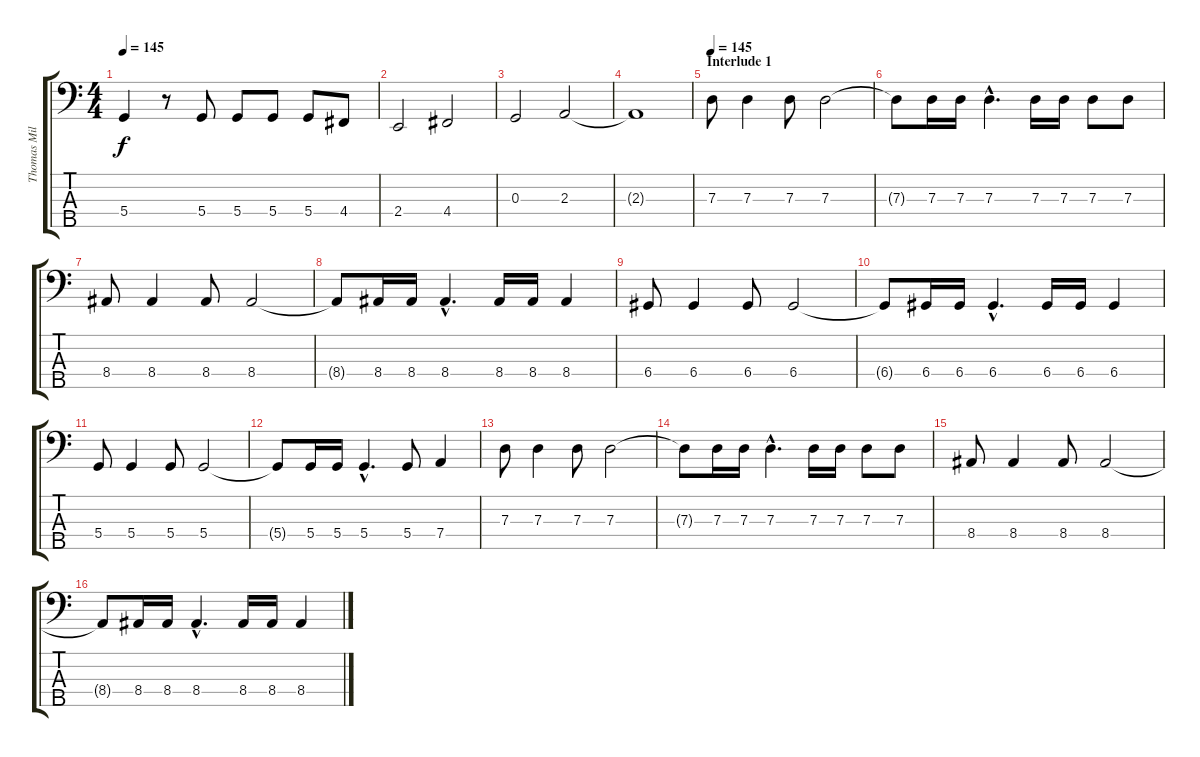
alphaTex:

\track ("Thomas Miller" "Thomas Mil") {instrument electricbassfinger}
\staff {score tabs}
\tuning (F2 C2 G1 D1 A0) {hide}
\ts (4 4)
\tempo 145
\clef f4
\ks c
5.4.4{dy f} r.8 5.4.8 5.4.8 5.4.8 5.4.8 4.4.8 |
2.4.2 4.4.2 |
0.3.2 2.3.2 |
2.3{t}.1 |
\section ("" "Interlude 1")
\tempo 145
7.3.8 7.3.4 7.3.8 7.3.2 |
7.3{t}.8 7.3.16 7.3.16 7.3{hac}.4{d} 7.3.16 7.3.16 7.3.8 7.3.8 |
8.4.8 8.4.4 8.4.8 8.4.2 |
8.4{t}.8 8.4.16 8.4.16 8.4{hac}.4{d} 8.4.16 8.4.16 8.4.4 |
6.4.8 6.4.4 6.4.8 6.4.2 |
6.4{t}.8 6.4.16 6.4.16 6.4{hac}.4{d} 6.4.16 6.4.16 6.4.4 |
5.4.8 5.4.4 5.4.8 5.4.2 |
5.4{t}.8 5.4.16 5.4.16 5.4{hac}.4{d} 5.4.8 7.4.4 |
7.3.8 7.3.4 7.3.8 7.3.2 |
7.3{t}.8 7.3.16 7.3.16 7.3{hac}.4{d} 7.3.16 7.3.16 7.3.8 7.3.8 |
8.4.8 8.4.4 8.4.8 8.4.2 |
8.4{t}.8 8.4.16 8.4.16 8.4{hac}.4{d} 8.4.16 8.4.16 8.4.4
